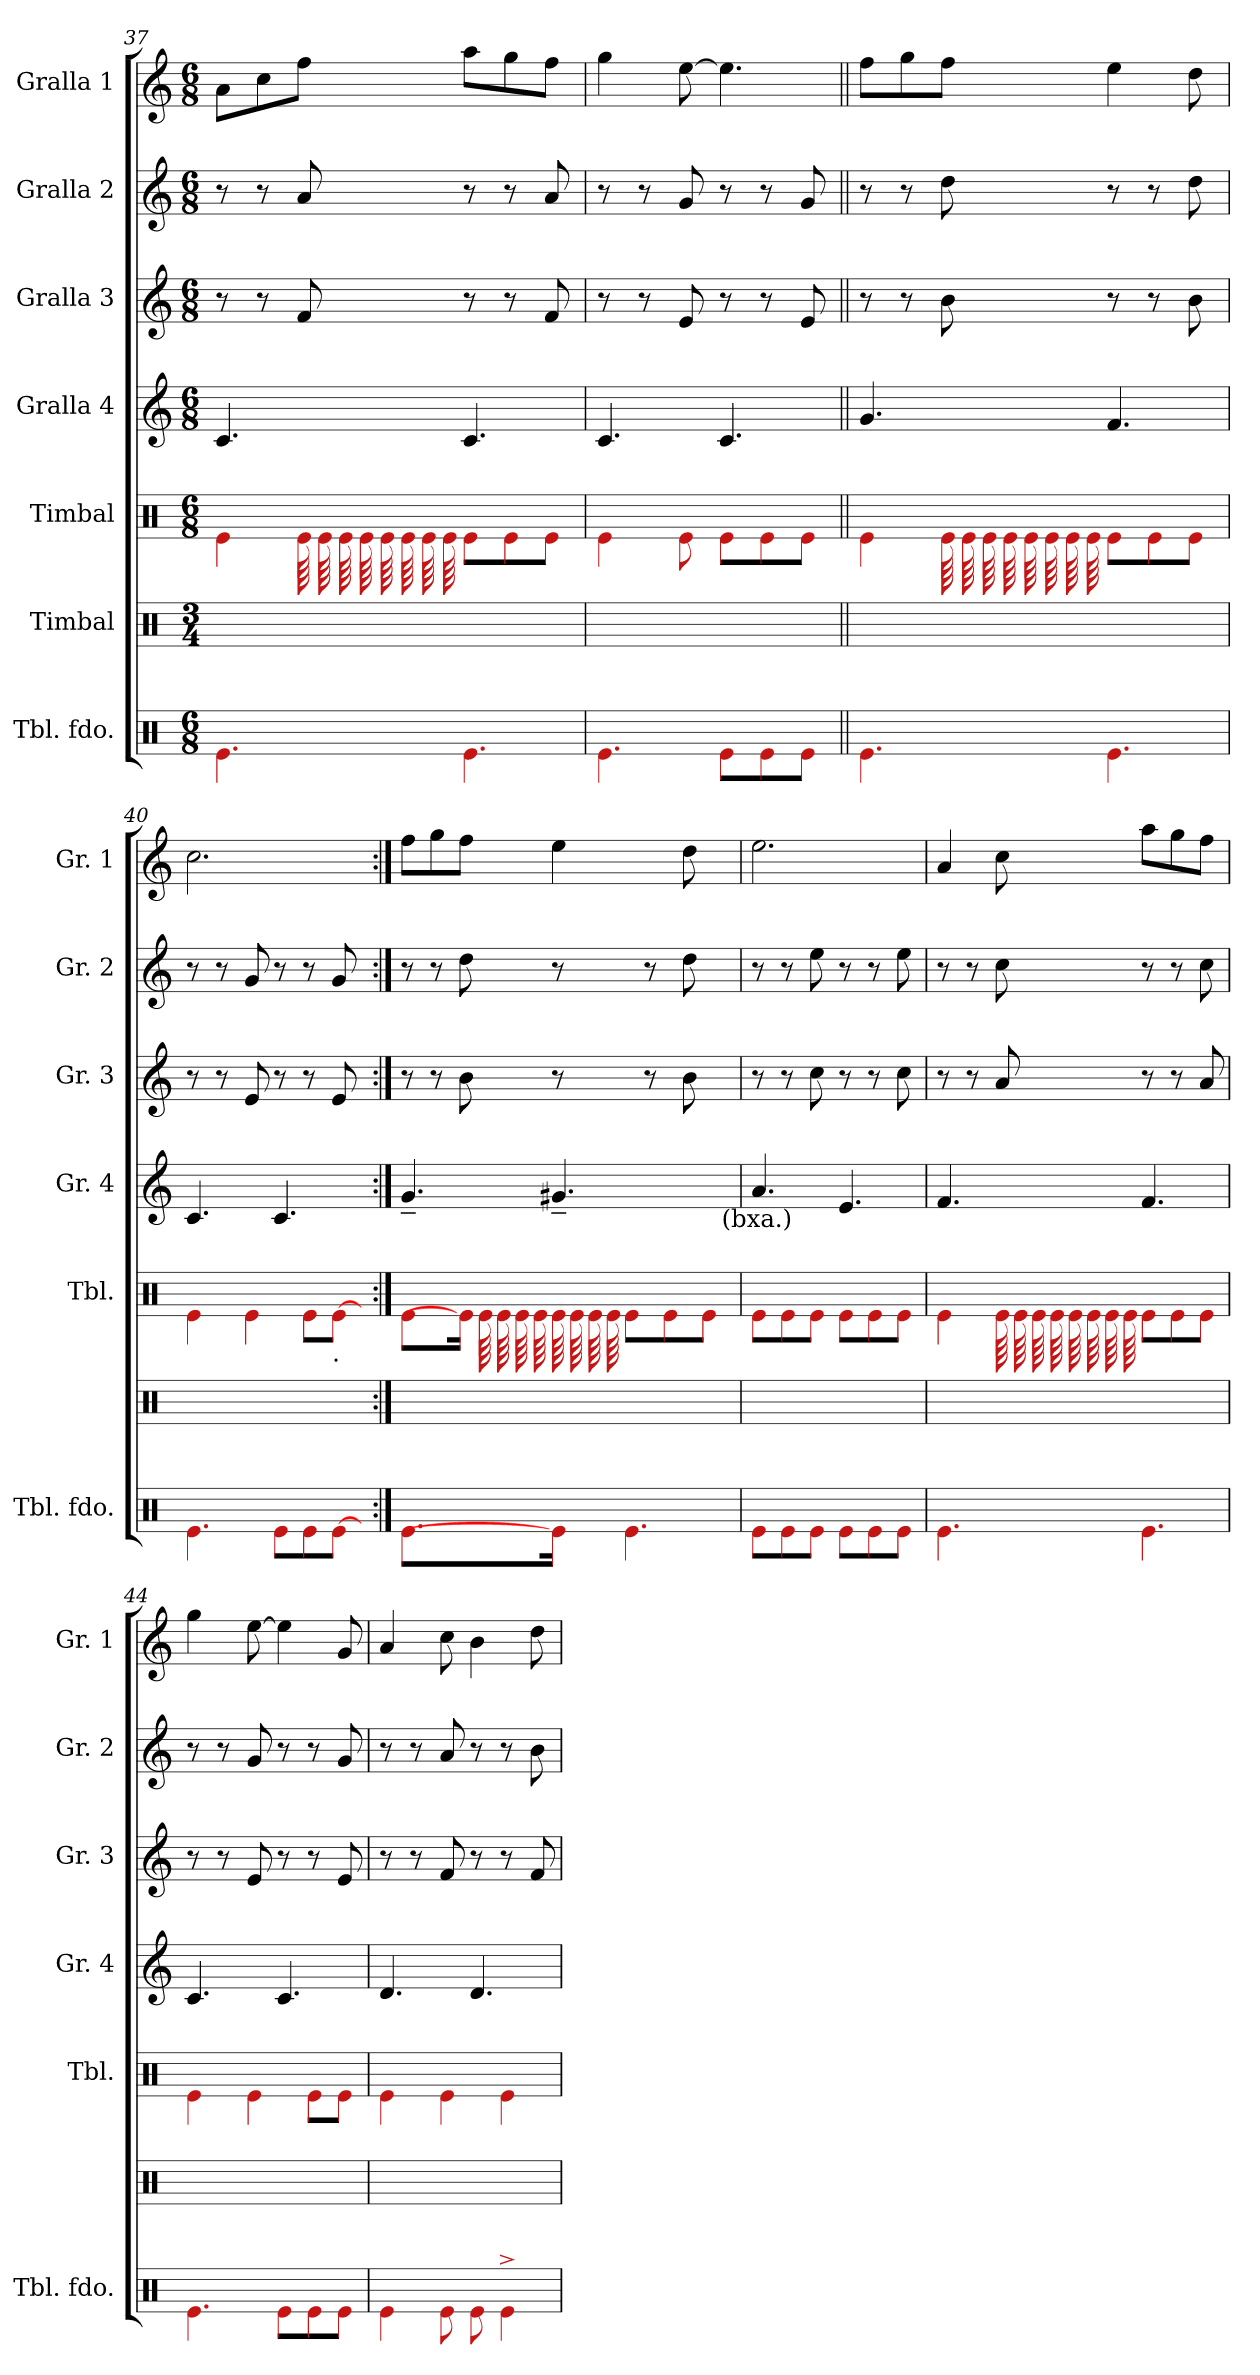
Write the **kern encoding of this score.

**kern	**kern	**kern	**kern	**kern	**kern	**kern
*part7	*part6	*part5	*part4	*part3	*part2	*part1
*staff7	*staff6	*staff5	*staff4	*staff3	*staff2	*staff1
*I"Tbl. fdo.	*I"Timbal	*I"Timbal	*I"Gralla 4	*I"Gralla 3	*I"Gralla 2	*I"Gralla 1
*I'Tbl. fdo.	*	*I'Tbl.	*I'Gr. 4	*I'Gr. 3	*I'Gr. 2	*I'Gr. 1
*clefX	*clefX	*clefX	*clefG2	*clefG2	*clefG2	*clefG2
*k[]	*k[]	*k[]	*k[]	*k[]	*k[]	*k[]
*M6/8	*M3/4	*M6/8	*M6/8	*M6/8	*M6/8	*M6/8
=37	=37	=37	=37	=37	=37	=37
4.e\	2.ryy	4e\	4.c/	8r	8r	8a\L
.	.	.	.	8r	8r	8cc\
*	*	*tremolo	*	*	*	*
.	.	64e\	.	8f/	8a/	8ff\J
.	.	64e\	.	.	.	.
.	.	64e\	.	.	.	.
.	.	64e\	.	.	.	.
.	.	64e\	.	.	.	.
.	.	64e\	.	.	.	.
.	.	64e\	.	.	.	.
.	.	64e\	.	.	.	.
*	*	*Xtremolo	*	*	*	*
4.e\	.	8e\L	4.c/	8r	8r	8aa\L
.	.	8e\	.	8r	8r	8gg\
.	.	8e\J	.	8f/	8a/	8ff\J
=38	=38	=38	=38	=38	=38	=38
4.e\	2.ryy	4e\	4.c/	8r	8r	4gg\
.	.	.	.	8r	8r	.
.	.	8e\	.	8e/	8g/	[8ee\
8e\L	.	8e\L	4.c/	8r	8r	4.ee\]
8e\	.	8e\	.	8r	8r	.
8e\J	.	8e\J	.	8e/	8g/	.
=39||	=39||	=39||	=39||	=39||	=39||	=39||
4.e\	2.ryy	4e\	4.g/	8r	8r	8ff\L
.	.	.	.	8r	8r	8gg\
*	*	*tremolo	*	*	*	*
.	.	64e\	.	8b\	8dd\	8ff\J
.	.	64e\	.	.	.	.
.	.	64e\	.	.	.	.
.	.	64e\	.	.	.	.
.	.	64e\	.	.	.	.
.	.	64e\	.	.	.	.
.	.	64e\	.	.	.	.
.	.	64e\	.	.	.	.
*	*	*Xtremolo	*	*	*	*
4.e\	.	8e\L	4.f/	8r	8r	4ee\
.	.	8e\	.	8r	8r	.
.	.	8e\J	.	8b\	8dd\	8dd\
=40	=40	=40	=40	=40	=40	=40
4.e\	2.ryy	4e\	4.c/	8r	8r	2.cc\
.	.	.	.	8r	8r	.
.	.	4e\	.	8e/	8g/	.
8e\L	.	.	4.c/	8r	8r	.
8e\	.	8e\L	.	8r	8r	.
!	!	!LO:TX:b:t=.	!	!	!	!
[8e\J	.	[8e\J	.	8e/	8g/	.
16ryy	16ryy	16ryy	16ryy	16ryy	16ryy	16ryy
!!LO:PB:g=z
=41:|!	=41:|!	=41:|!	=41:|!	=41:|!	=41:|!	=41:|!
4.e\	2.ryy	4e\	4.g~/	8r	8r	8ff\L
.	.	.	.	8r	8r	8gg\
.	.	16e\J]	.	8b\	8dd\	8ff\J
*	*	*tremolo	*	*	*	*
.	.	64e\	.	.	.	.
.	.	64e\	.	.	.	.
.	.	64e\	.	.	.	.
.	.	64e\	.	.	.	.
16e\J]	.	64e\	4.g#X~/	8r	8r	4ee\
.	.	64e\	.	.	.	.
.	.	64e\	.	.	.	.
.	.	64e\	.	.	.	.
*	*	*Xtremolo	*	*	*	*
4.e\	.	8e\L	.	.	.	.
.	.	.	.	8r	8r	.
.	.	8e\	.	.	.	.
.	.	.	.	8b\	8dd\	8dd\
.	.	8e\J	.	.	.	.
!	!	!	!LO:TX:b:t=(bxa.)	!	!	!
.	16ryy	.	16ryy	16ryy	16ryy	16ryy
=42	=42	=42	=42	=42	=42	=42
8e\L	2.ryy	8e\L	4.a/	8r	8r	2.ee\
8e\	.	8e\	.	8r	8r	.
8e\J	.	8e\J	.	8cc\	8ee\	.
8e\L	.	8e\L	4.e/	8r	8r	.
8e\	.	8e\	.	8r	8r	.
8e\J	.	8e\J	.	8cc\	8ee\	.
=43	=43	=43	=43	=43	=43	=43
4.e\	2.ryy	4e\	4.f/	8r	8r	4a/
.	.	.	.	8r	8r	.
*	*	*tremolo	*	*	*	*
.	.	64e\	.	8a/	8cc\	8cc\
.	.	64e\	.	.	.	.
.	.	64e\	.	.	.	.
.	.	64e\	.	.	.	.
.	.	64e\	.	.	.	.
.	.	64e\	.	.	.	.
.	.	64e\	.	.	.	.
.	.	64e\	.	.	.	.
*	*	*Xtremolo	*	*	*	*
4.e\	.	8e\L	4.f/	8r	8r	8aa\L
.	.	8e\	.	8r	8r	8gg\
.	.	8e\J	.	8a/	8cc\	8ff\J
=44	=44	=44	=44	=44	=44	=44
4.e\	2.ryy	4e\	4.c/	8r	8r	4gg\
.	.	.	.	8r	8r	.
.	.	4e\	.	8e/	8g/	[8ee\
8e\L	.	.	4.c/	8r	8r	4ee\]
8e\	.	8e\L	.	8r	8r	.
8e\J	.	8e\J	.	8e/	8g/	8g/
=45	=45	=45	=45	=45	=45	=45
4e\	2.ryy	4e\	4.d/	8r	8r	4a/
.	.	.	.	8r	8r	.
8e\	.	4e\	.	8f/	8a/	8cc\
8e\	.	.	4.d/	8r	8r	4b\
4e^\	.	4e\	.	8r	8r	.
.	.	.	.	8f/	8b\	8dd\
=	=	=	=	=	=	=
*-	*-	*-	*-	*-	*-	*-
